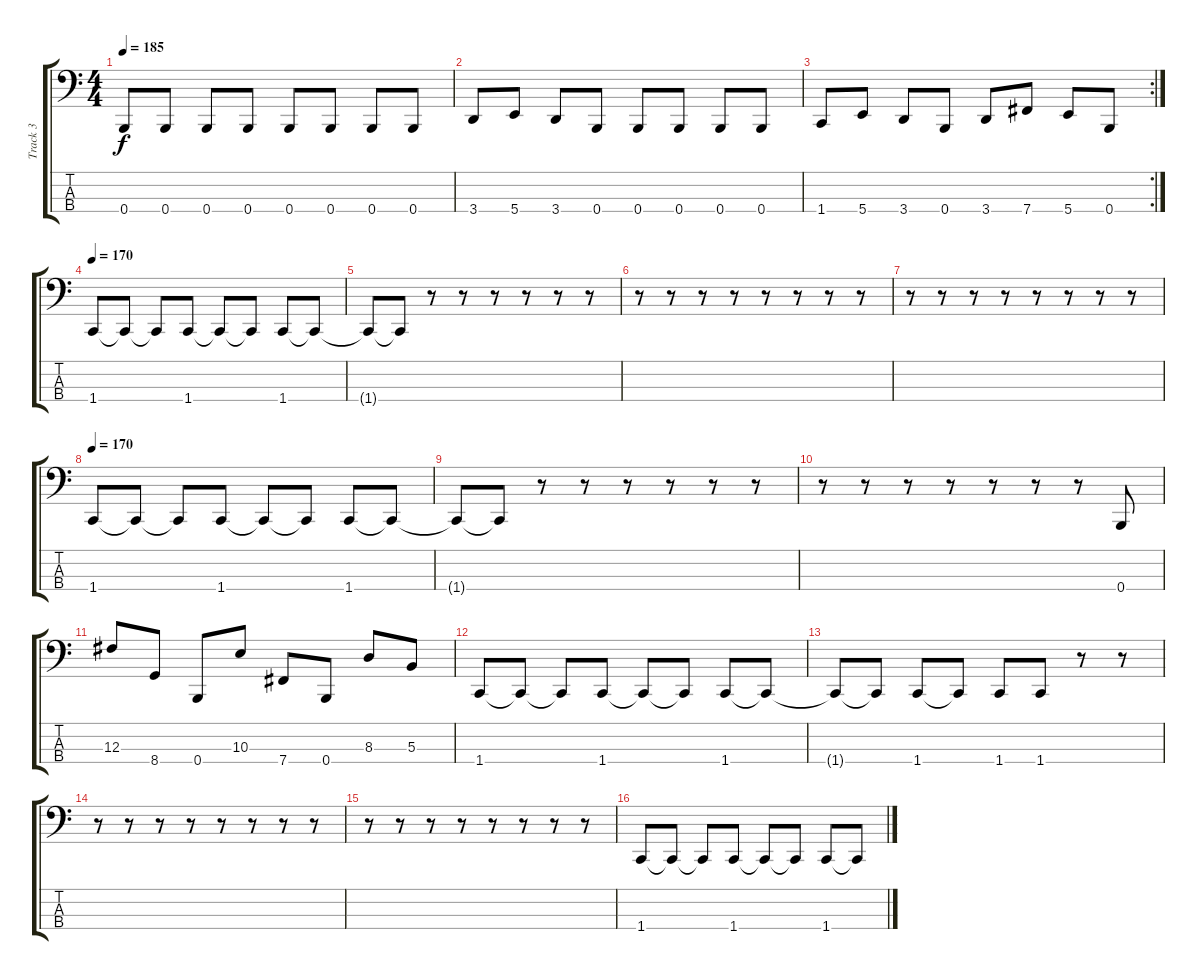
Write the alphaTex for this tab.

\track ("Track 3" "Track 3") {instrument electricbasspick}
\staff {score tabs}
\tuning (E2 B1 Gb1 B0) {hide}
\ts (4 4)
\tempo 185
\clef f4
\ks c
0.4.8{dy f} 0.4.8 0.4.8 0.4.8 0.4.8 0.4.8 0.4.8 0.4.8 |
3.4.8 5.4.8 3.4.8 0.4.8 0.4.8 0.4.8 0.4.8 0.4.8 |
\rc 2
1.4.8 5.4.8 3.4.8 0.4.8 3.4.8 7.4.8 5.4.8 0.4.8 |
\tempo 170
1.4.8 1.4{t}.8 1.4{t}.8 1.4.8 1.4{t}.8 1.4{t}.8 1.4.8 1.4{t}.8 |
1.4{t}.8 1.4{t}.8 r.8 r.8 r.8 r.8 r.8 r.8 |
r.8 r.8 r.8 r.8 r.8 r.8 r.8 r.8 |
r.8 r.8 r.8 r.8 r.8 r.8 r.8 r.8 |
\tempo 170
1.4.8 1.4{t}.8 1.4{t}.8 1.4.8 1.4{t}.8 1.4{t}.8 1.4.8 1.4{t}.8 |
1.4{t}.8 1.4{t}.8 r.8 r.8 r.8 r.8 r.8 r.8 |
r.8 r.8 r.8 r.8 r.8 r.8 r.8 0.4.8 |
12.3.8 8.4.8 0.4.8 10.3.8 7.4.8 0.4.8 8.3.8 5.3.8 |
1.4.8 1.4{t}.8 1.4{t}.8 1.4.8 1.4{t}.8 1.4{t}.8 1.4.8 1.4{t}.8 |
1.4{t}.8 1.4{t}.8 1.4.8 1.4{t}.8 1.4.8 1.4.8 r.8 r.8 |
r.8 r.8 r.8 r.8 r.8 r.8 r.8 r.8 |
r.8 r.8 r.8 r.8 r.8 r.8 r.8 r.8 |
1.4.8 1.4{t}.8 1.4{t}.8 1.4.8 1.4{t}.8 1.4{t}.8 1.4.8 1.4{t}.8
